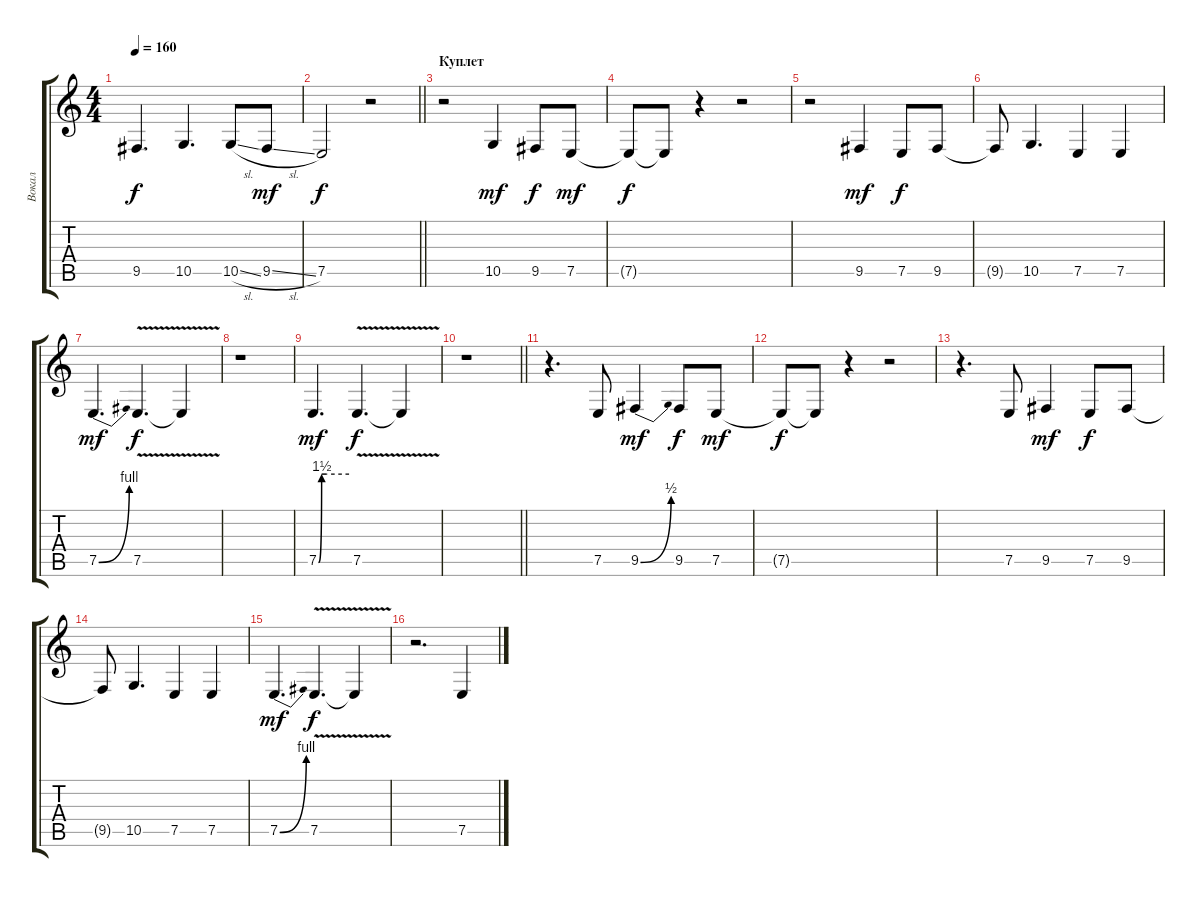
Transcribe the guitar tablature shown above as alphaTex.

\track ("Вокал" "Вокал") {instrument bassoon}
\staff {score tabs}
\tuning (E4 B3 G3 D3 A2 E2) {hide}
\ts (4 4)
\tempo 160
\clef g2
\ks c
9.5.4{d dy f} 10.5.4{d} 10.5{sl}.8 9.5{sl}.8{dy mf} |
\barLineRight lightlight
7.5.2{dy f} r.2 |
\section ("" "Куплет")
r.2 10.5.4{dy mf} 9.5.8{dy f} 7.5.8{dy mf} |
7.5{t}.8{dy f} 7.5{t}.8 r.4 r.2 |
r.2 9.5.4{dy mf} 7.5.8{dy f} 9.5.8 |
9.5{t}.8 10.5.4{d} 7.5.4 7.5.4 |
7.5{be (bend 0 0 60 4)}.4{d dy mf} 7.5{v}.4{d dy f} 7.5{t}.4 |
r.1 |
7.5{be (custom 0 0 6 6 15 6 17 6 60 6)}.4{d dy mf} 7.5{v}.4{d dy f} 7.5{t}.4 |
\barLineRight lightlight
r.1 |
\section ("" " ")
r.4{d} 7.5.8 9.5{be (bend 0 0 60 2)}.4{dy mf} 9.5.8{dy f} 7.5.8{dy mf} |
7.5{t}.8{dy f} 7.5{t}.8 r.4 r.2 |
r.4{d} 7.5.8 9.5.4{dy mf} 7.5.8{dy f} 9.5.8 |
9.5{t}.8 10.5.4{d} 7.5.4 7.5.4 |
7.5{be (bend 0 0 60 4)}.4{d dy mf} 7.5{v}.4{d dy f} 7.5{t}.4 |
r.2{d} 7.5.4
